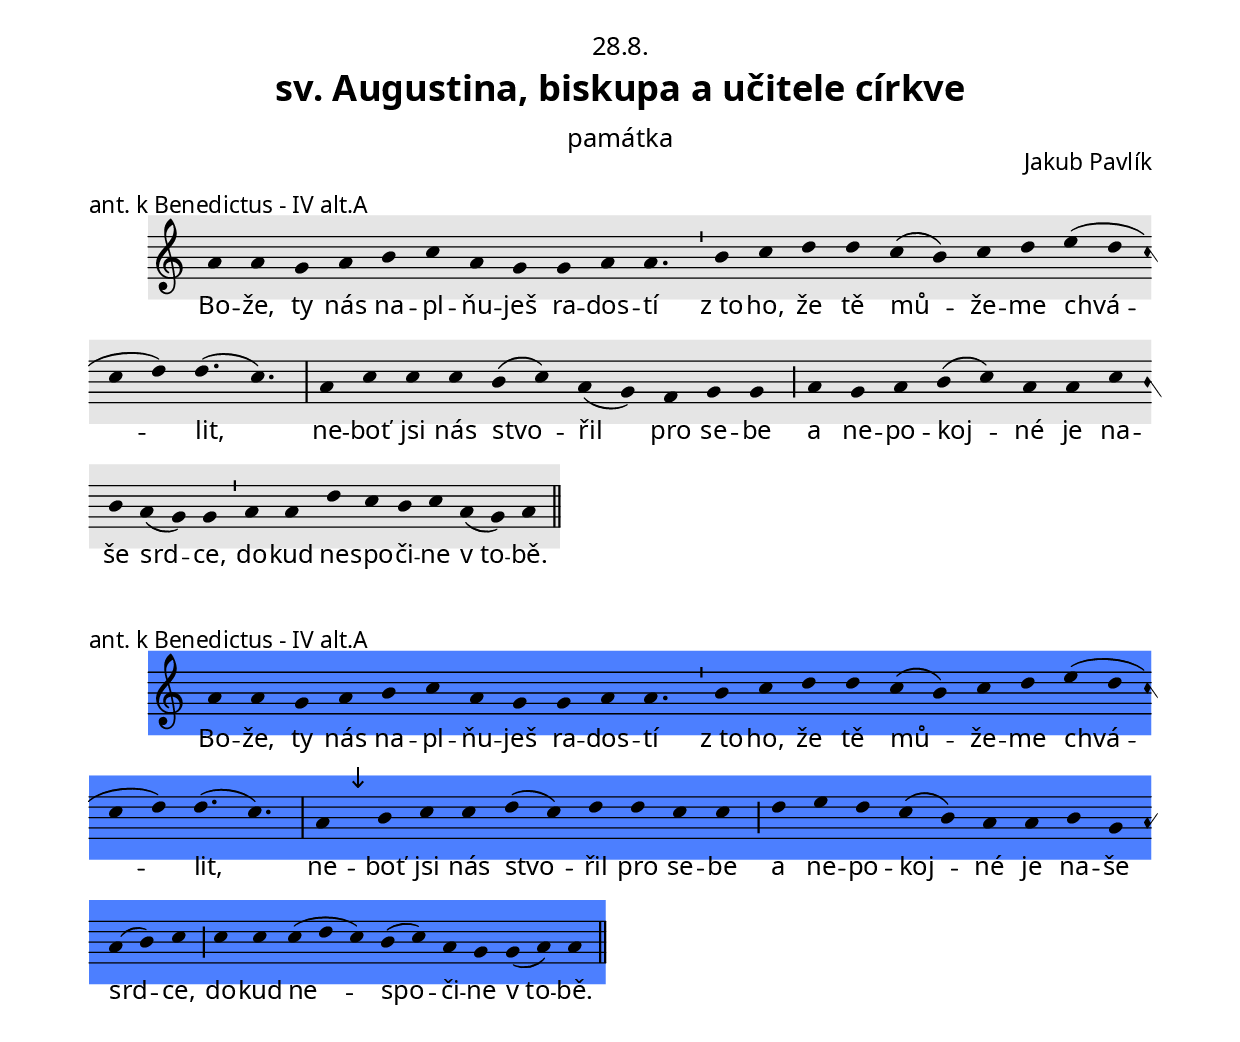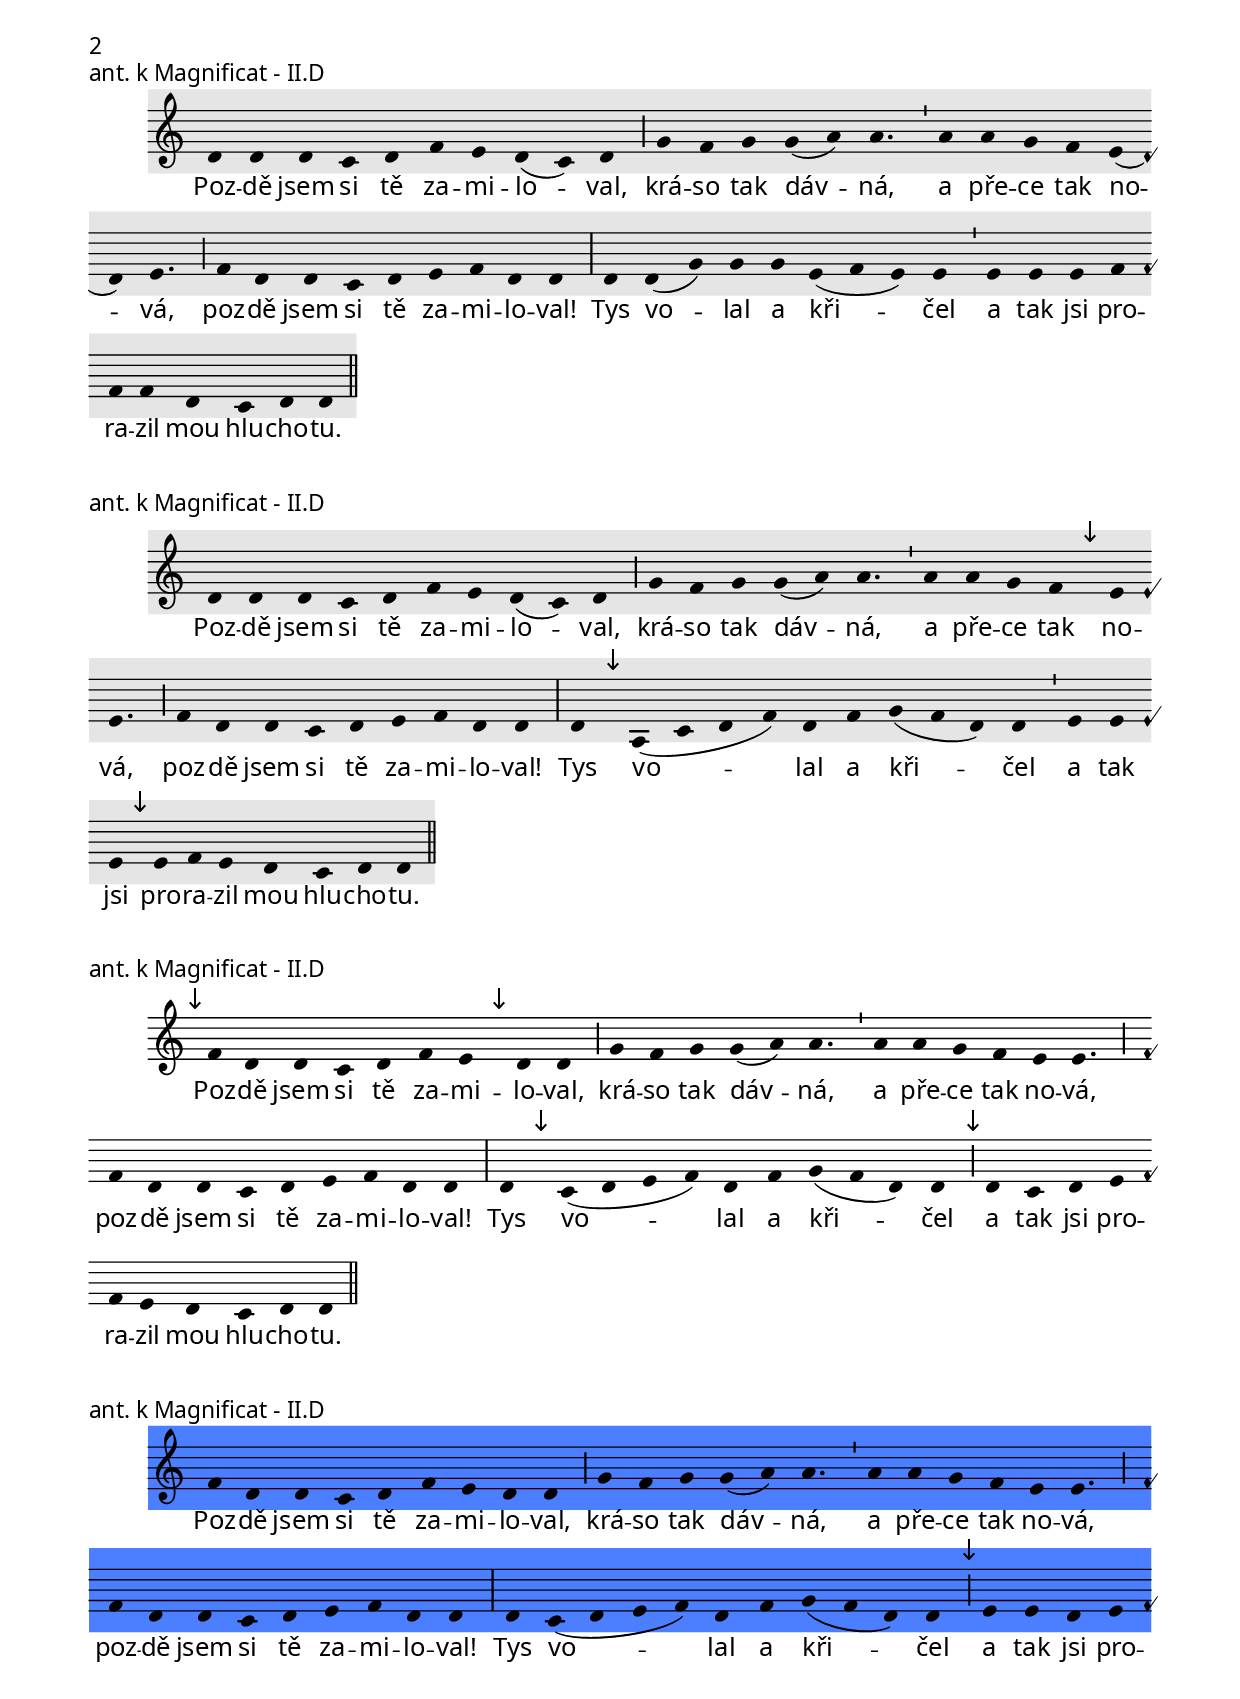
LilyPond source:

\version "2.15.40"

\include "../spolecne.ly"

\header {
  title = \markup\titleSvatek
            "sv. Augustina, biskupa a učitele církve"
            "památka"
            28.8.
  composer = "Jakub Pavlík"
}

\score {
  \relative c'' {
    \zvyraznovacSedy
    \choralniRezim
    a4 a g a b c a g g a a4. \barMin
    b4 c d d c( b) c d e( d c d) d4.( c) \barMax
    a4 c c c b( c) a( g) f g g \barMaior
    a g a b( c) a a c b a( g) g \barMin
    a a d c b c a( g) a \barFinalis
  }
  \addlyrics {
    Bo -- že, ty nás na -- pl -- ňu -- ješ ra -- dos -- tí
    z_to -- ho, že tě mů -- že -- me chvá -- lit,
    ne -- boť jsi nás stvo -- řil pro se -- be
    a ne -- po -- koj -- né je na -- še srd -- ce,
    do -- kud ne -- spo -- či -- ne v_to -- bě.
  }
  \header {
    quid = "ant. k Benedictus"
    modus = "IV alt"
    differentia = "A"
    psalmus = "Benedictus"
    piece = \markup {\sestavTitulekBezZalmu}
  }
}

\score {
  \relative c'' {
    \zvyraznovacModry
    \choralniRezim
    a4 a g a b c a g g a a4. \barMin
    b4 c d d c( b) c d e( d c d) d4.( c) \barMax
    a4 \mark\sipka b c c d( c) d d c c \barMaior
    d e d c( b) a a b g a( b) c \barMaior
    c c c( d c) b( c) a g g( a) a \barFinalis
  }
  \addlyrics {
    Bo -- že, ty nás na -- pl -- ňu -- ješ ra -- dos -- tí
    z_to -- ho, že tě mů -- že -- me chvá -- lit,
    ne -- boť jsi nás stvo -- řil pro se -- be
    a ne -- po -- koj -- né je na -- še srd -- ce,
    do -- kud ne -- spo -- či -- ne v_to -- bě.
  }
  \header {
    quid = "ant. k Benedictus"
    modus = "IV alt"
    differentia = "A"
    psalmus = "Benedictus"
    piece = \markup {\sestavTitulekBezZalmu}
  }
}

\pageBreak

\score {
  \relative c' {
    \zvyraznovacSedy
    \choralniRezim
    d4 d d c d f e d( c) d \barMaior
    g f g g( a) a4. \barMin a4 a g f e( d) e4. \barMaior
    f4 d d c d e f d d \barMax
    d d( g) g g e( f e) e \barMin e e e f f f d c d d \barFinalis
  }
  \addlyrics {
    Poz -- dě jsem si tě za -- mi -- lo -- val,
    krá -- so tak dáv -- ná, a pře -- ce tak no -- vá,
    poz -- dě jsem si tě za -- mi -- lo -- val!
    Tys vo -- lal a kři -- čel
    a tak jsi pro -- ra -- zil mou hlu -- cho -- tu.
  }
  \header {
    quid = "ant. k Magnificat"
    modus = "II"
    differentia = "D"
    psalmus = "Magnificat"
    piece = \markup {\sestavTitulekBezZalmu}
  }
}

\score {
  \relative c' {
    \zvyraznovacSedy
    \choralniRezim
    d4 d d c d f e d( c) d \barMaior
    g f g g( a) a4. \barMin a4 a g f \mark\sipka e e4. \barMaior
    f4 d d c d e f d d \barMax
    d \mark\sipka a( c d f) d f g( f d) d \barMin e e e \mark\sipka e f e d c d d \barFinalis
  }
  \addlyrics {
    Poz -- dě jsem si tě za -- mi -- lo -- val,
    krá -- so tak dáv -- ná, a pře -- ce tak no -- vá,
    poz -- dě jsem si tě za -- mi -- lo -- val!
    Tys vo -- lal a kři -- čel
    a tak jsi pro -- ra -- zil mou hlu -- cho -- tu.
  }
  \header {
    quid = "ant. k Magnificat"
    modus = "II"
    differentia = "D"
    psalmus = "Magnificat"
    piece = \markup {\sestavTitulekBezZalmu}
  }
}

\score {
  \relative c' {
    \choralniRezim
    \mark\sipka f4 d d c d f e \mark\sipka d d \barMaior
    g f g g( a) a4. \barMin a4 a g f e e4. \barMaior
    f4 d d c d e f d d \barMax
    d \mark\sipka c( d e f) d f g( f d) d \barMaior
    \mark\sipka d c d e f e d c d d \barFinalis
  }
  \addlyrics {
    Poz -- dě jsem si tě za -- mi -- lo -- val,
    krá -- so tak dáv -- ná, a pře -- ce tak no -- vá,
    poz -- dě jsem si tě za -- mi -- lo -- val!
    Tys vo -- lal a kři -- čel
    a tak jsi pro -- ra -- zil mou hlu -- cho -- tu.
  }
  \header {
    quid = "ant. k Magnificat"
    modus = "II"
    differentia = "D"
    psalmus = "Magnificat"
    id = "ne-amag"
    piece = \markup {\sestavTitulekBezZalmu}
  }
}

\score {
  \relative c' {
    \zvyraznovacModry
    \choralniRezim
    f4 d d c d f e d d \barMaior
    g f g g( a) a4. \barMin a4 a g f e e4. \barMaior
    f4 d d c d e f d d \barMax
    d c( d e f) d f g( f d) d \barMaior
    \mark\sipka e e d e f e d c d d \barFinalis
  }
  \addlyrics {
    Poz -- dě jsem si tě za -- mi -- lo -- val,
    krá -- so tak dáv -- ná, a pře -- ce tak no -- vá,
    poz -- dě jsem si tě za -- mi -- lo -- val!
    Tys vo -- lal a kři -- čel
    a tak jsi pro -- ra -- zil mou hlu -- cho -- tu.
  }
  \header {
    quid = "ant. k Magnificat"
    modus = "II"
    differentia = "D"
    psalmus = "Magnificat"
    id = "ne-amag"
    piece = \markup {\sestavTitulekBezZalmu}
  }
}
